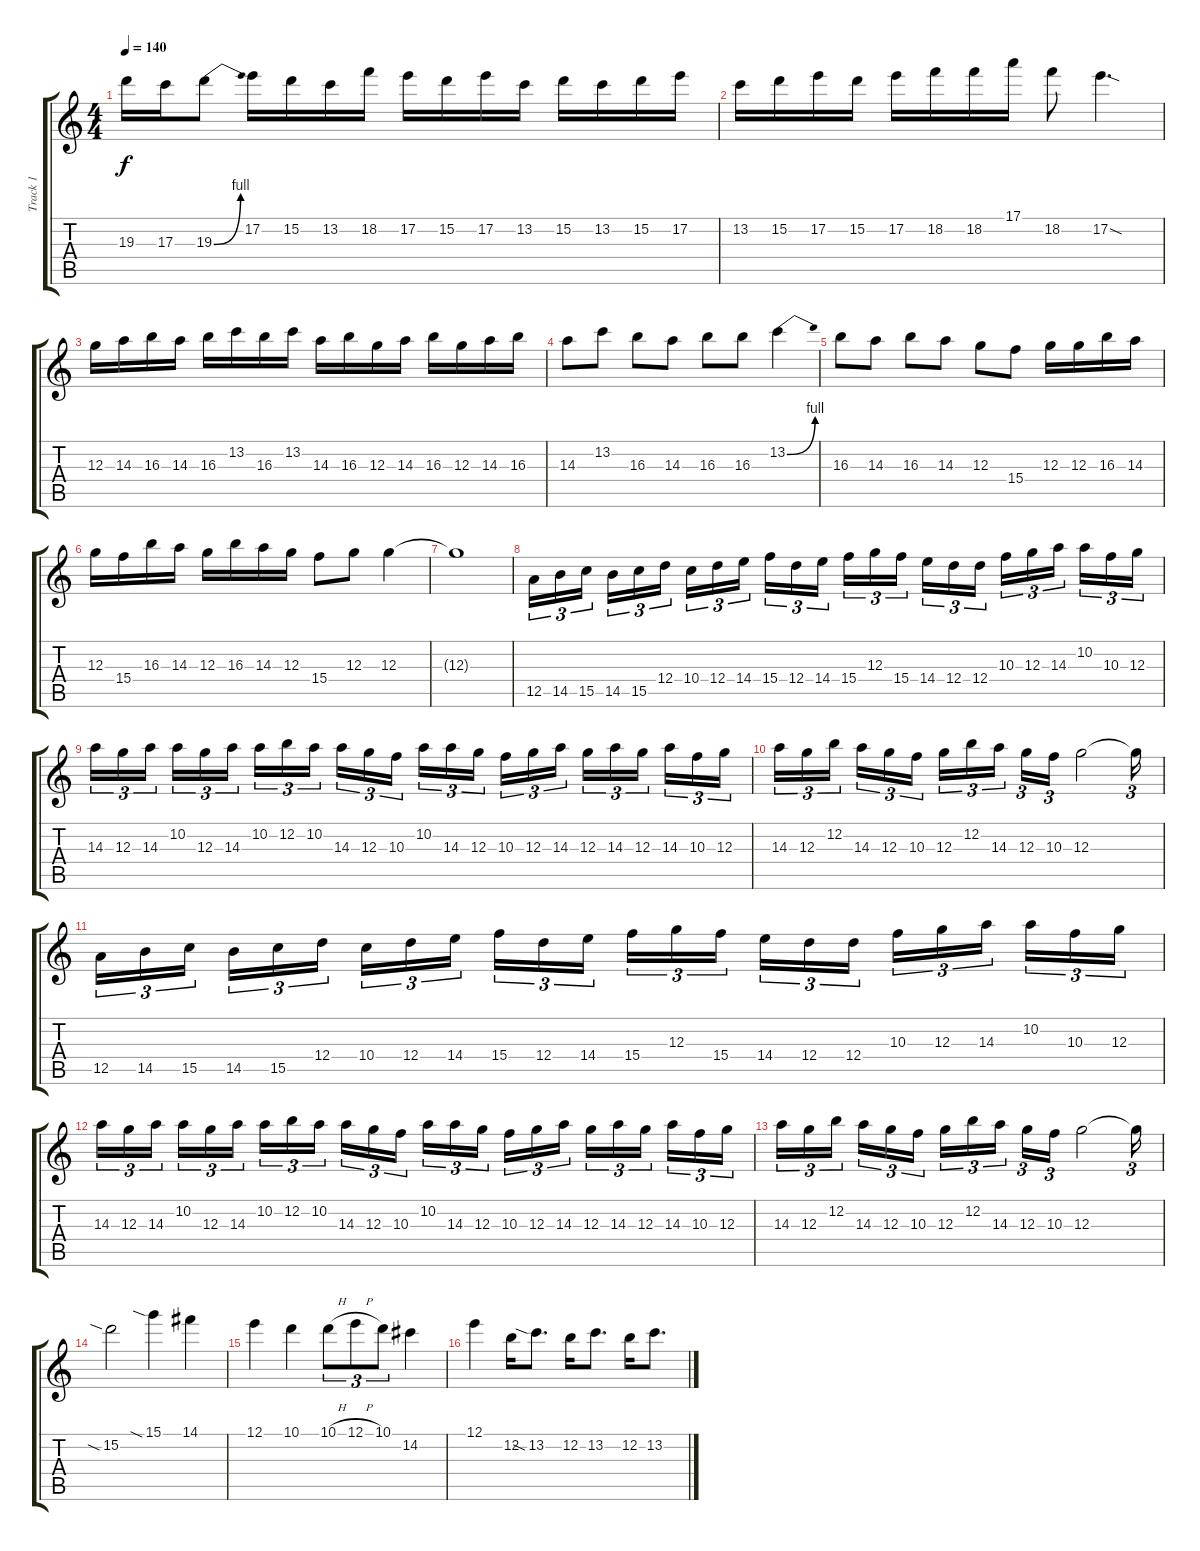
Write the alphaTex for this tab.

\track ("Track 1" "Track 1") {instrument guitarharmonics}
\staff {score tabs}
\tuning (E4 B3 G3 D3 A2 E2) {hide}
\ts (4 4)
\tempo 140
\clef g2
\ks c
19.3.16{dy f} 17.3.16 19.3{be (bend 0 0 60 4)}.8 17.2.16 15.2.16 13.2.16 18.2.16 17.2.16 15.2.16 17.2.16 13.2.16 15.2.16 13.2.16 15.2.16 17.2.16 |
13.2.16 15.2.16 17.2.16 15.2.16 17.2.16 18.2.16 18.2.16 17.1.16 18.2.8 17.2{sod}.4{d} |
12.3.16 14.3.16 16.3.16 14.3.16 16.3.16 13.2.16 16.3.16 13.2.16 14.3.16 16.3.16 12.3.16 14.3.16 16.3.16 12.3.16 14.3.16 16.3.16 |
14.3.8 13.2.8 16.3.8 14.3.8 16.3.8 16.3.8 13.2{be (bend 0 0 60 4)}.4 |
16.3.8 14.3.8 16.3.8 14.3.8 12.3.8 15.4.8 12.3.16 12.3.16 16.3.16 14.3.16 |
12.3.16 15.4.16 16.3.16 14.3.16 12.3.16 16.3.16 14.3.16 12.3.16 15.4.8 12.3.8 12.3.4 |
12.3{t}.1 |
12.5.16{tu (3 2)} 14.5.16{tu (3 2)} 15.5.16{tu (3 2) beam splitsecondary} 14.5.16{tu (3 2)} 15.5.16{tu (3 2)} 12.4.16{tu (3 2)} 10.4.16{tu (3 2)} 12.4.16{tu (3 2)} 14.4.16{tu (3 2) beam splitsecondary} 15.4.16{tu (3 2)} 12.4.16{tu (3 2)} 14.4.16{tu (3 2)} 15.4.16{tu (3 2)} 12.3.16{tu (3 2)} 15.4.16{tu (3 2) beam splitsecondary} 14.4.16{tu (3 2)} 12.4.16{tu (3 2)} 12.4.16{tu (3 2)} 10.3.16{tu (3 2)} 12.3.16{tu (3 2)} 14.3.16{tu (3 2) beam splitsecondary} 10.2.16{tu (3 2)} 10.3.16{tu (3 2)} 12.3.16{tu (3 2)} |
14.3.16{tu (3 2)} 12.3.16{tu (3 2)} 14.3.16{tu (3 2) beam splitsecondary} 10.2.16{tu (3 2)} 12.3.16{tu (3 2)} 14.3.16{tu (3 2)} 10.2.16{tu (3 2)} 12.2.16{tu (3 2)} 10.2.16{tu (3 2) beam splitsecondary} 14.3.16{tu (3 2)} 12.3.16{tu (3 2)} 10.3.16{tu (3 2)} 10.2.16{tu (3 2)} 14.3.16{tu (3 2)} 12.3.16{tu (3 2) beam splitsecondary} 10.3.16{tu (3 2)} 12.3.16{tu (3 2)} 14.3.16{tu (3 2)} 12.3.16{tu (3 2)} 14.3.16{tu (3 2)} 12.3.16{tu (3 2) beam splitsecondary} 14.3.16{tu (3 2)} 10.3.16{tu (3 2)} 12.3.16{tu (3 2)} |
14.3.16{tu (3 2)} 12.3.16{tu (3 2)} 12.2.16{tu (3 2) beam splitsecondary} 14.3.16{tu (3 2)} 12.3.16{tu (3 2)} 10.3.16{tu (3 2)} 12.3.16{tu (3 2)} 12.2.16{tu (3 2)} 14.3.16{tu (3 2) beam splitsecondary} 12.3.16{tu (3 2)} 10.3.16{tu (3 2)} 12.3.2 12.3{t}.16{tu (3 2)} |
12.5.16{tu (3 2)} 14.5.16{tu (3 2)} 15.5.16{tu (3 2) beam splitsecondary} 14.5.16{tu (3 2)} 15.5.16{tu (3 2)} 12.4.16{tu (3 2)} 10.4.16{tu (3 2)} 12.4.16{tu (3 2)} 14.4.16{tu (3 2) beam splitsecondary} 15.4.16{tu (3 2)} 12.4.16{tu (3 2)} 14.4.16{tu (3 2)} 15.4.16{tu (3 2)} 12.3.16{tu (3 2)} 15.4.16{tu (3 2) beam splitsecondary} 14.4.16{tu (3 2)} 12.4.16{tu (3 2)} 12.4.16{tu (3 2)} 10.3.16{tu (3 2)} 12.3.16{tu (3 2)} 14.3.16{tu (3 2) beam splitsecondary} 10.2.16{tu (3 2)} 10.3.16{tu (3 2)} 12.3.16{tu (3 2)} |
14.3.16{tu (3 2)} 12.3.16{tu (3 2)} 14.3.16{tu (3 2) beam splitsecondary} 10.2.16{tu (3 2)} 12.3.16{tu (3 2)} 14.3.16{tu (3 2)} 10.2.16{tu (3 2)} 12.2.16{tu (3 2)} 10.2.16{tu (3 2) beam splitsecondary} 14.3.16{tu (3 2)} 12.3.16{tu (3 2)} 10.3.16{tu (3 2)} 10.2.16{tu (3 2)} 14.3.16{tu (3 2)} 12.3.16{tu (3 2) beam splitsecondary} 10.3.16{tu (3 2)} 12.3.16{tu (3 2)} 14.3.16{tu (3 2)} 12.3.16{tu (3 2)} 14.3.16{tu (3 2)} 12.3.16{tu (3 2) beam splitsecondary} 14.3.16{tu (3 2)} 10.3.16{tu (3 2)} 12.3.16{tu (3 2)} |
14.3.16{tu (3 2)} 12.3.16{tu (3 2)} 12.2.16{tu (3 2) beam splitsecondary} 14.3.16{tu (3 2)} 12.3.16{tu (3 2)} 10.3.16{tu (3 2)} 12.3.16{tu (3 2)} 12.2.16{tu (3 2)} 14.3.16{tu (3 2) beam splitsecondary} 12.3.16{tu (3 2)} 10.3.16{tu (3 2)} 12.3.2 12.3{t}.16{tu (3 2)} |
15.2{sia}.2 15.1{sia}.4 14.1.4 |
12.1.4 10.1.4 10.1{h}.8{tu (3 2)} 12.1{h}.8{tu (3 2)} 10.1.8{tu (3 2)} 14.2.4 |
12.1.4 12.2.16 13.2{sia}.8{d} 12.2.16 13.2.8{d} 12.2.16 13.2.8{d}
